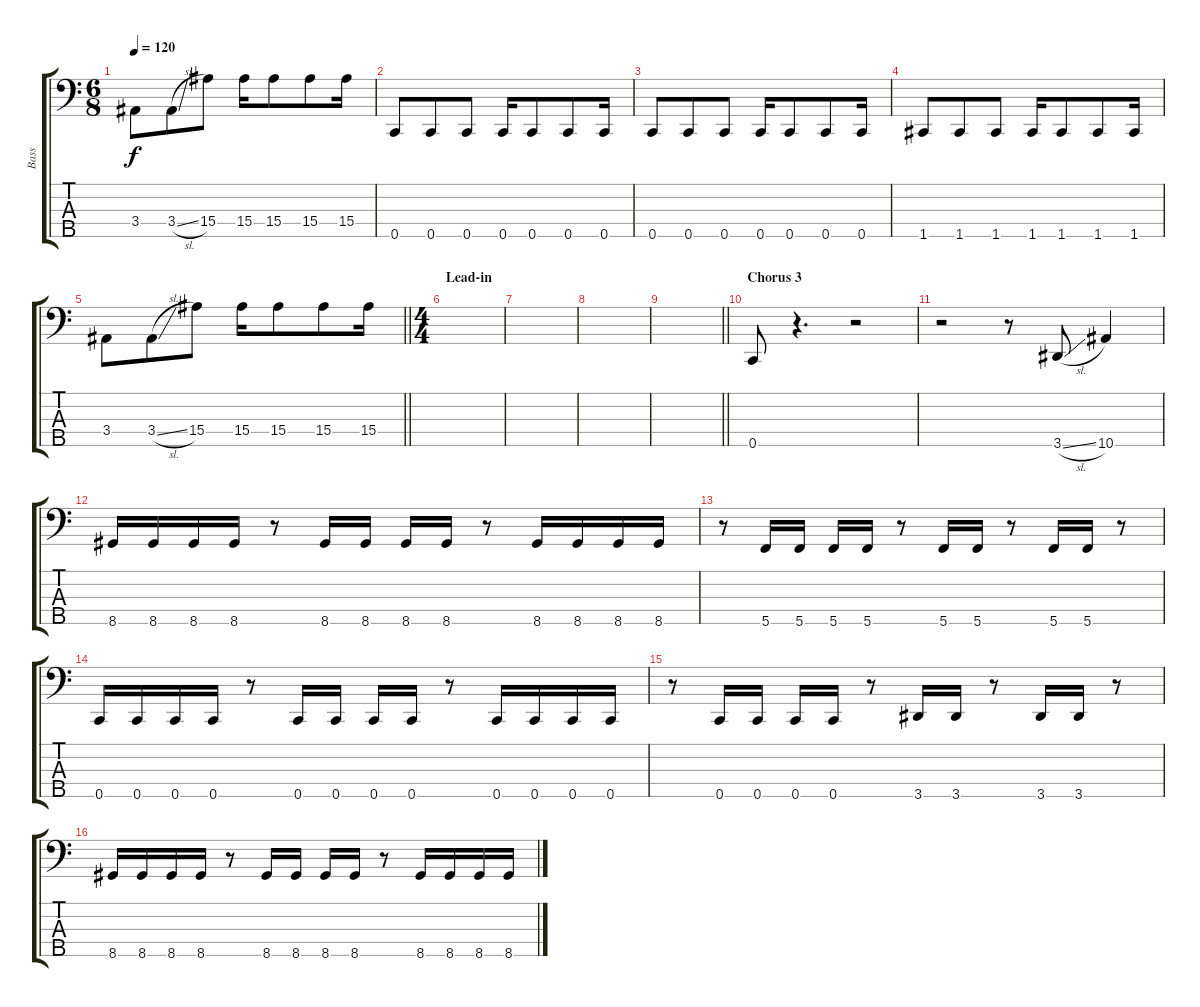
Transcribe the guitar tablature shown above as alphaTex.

\track ("Bass" "Bass") {instrument electricbasspick}
\staff {score tabs}
\tuning (Bb2 F2 C2 G1 C1) {hide}
\ts (6 8)
\tempo 120
\clef f4
\ks c
3.4.8{dy f} 3.4{sl}.8 15.4.8 15.4.16 15.4.8 15.4.8 15.4.16 |
0.5.8 0.5.8 0.5.8 0.5.16 0.5.8 0.5.8 0.5.16 |
0.5.8 0.5.8 0.5.8 0.5.16 0.5.8 0.5.8 0.5.16 |
1.5.8 1.5.8 1.5.8 1.5.16 1.5.8 1.5.8 1.5.16 |
\barLineRight lightlight
3.4.8 3.4{sl}.8 15.4.8 15.4.16 15.4.8 15.4.8 15.4.16 |
\ts (4 4)
\section ("" "Lead-in")
|
|
|
\barLineRight lightlight
|
\section ("" "Chorus 3")
0.5.8 r.4{d} r.2 |
r.2 r.8 3.5{sl}.8 10.5.4 |
8.5.16 8.5.16 8.5.16 8.5.16 r.8 8.5.16 8.5.16 8.5.16 8.5.16 r.8 8.5.16 8.5.16 8.5.16 8.5.16 |
r.8 5.5.16 5.5.16 5.5.16 5.5.16 r.8 5.5.16 5.5.16 r.8 5.5.16 5.5.16 r.8 |
0.5.16 0.5.16 0.5.16 0.5.16 r.8 0.5.16 0.5.16 0.5.16 0.5.16 r.8 0.5.16 0.5.16 0.5.16 0.5.16 |
r.8 0.5.16 0.5.16 0.5.16 0.5.16 r.8 3.5.16 3.5.16 r.8 3.5.16 3.5.16 r.8 |
8.5.16 8.5.16 8.5.16 8.5.16 r.8 8.5.16 8.5.16 8.5.16 8.5.16 r.8 8.5.16 8.5.16 8.5.16 8.5.16
